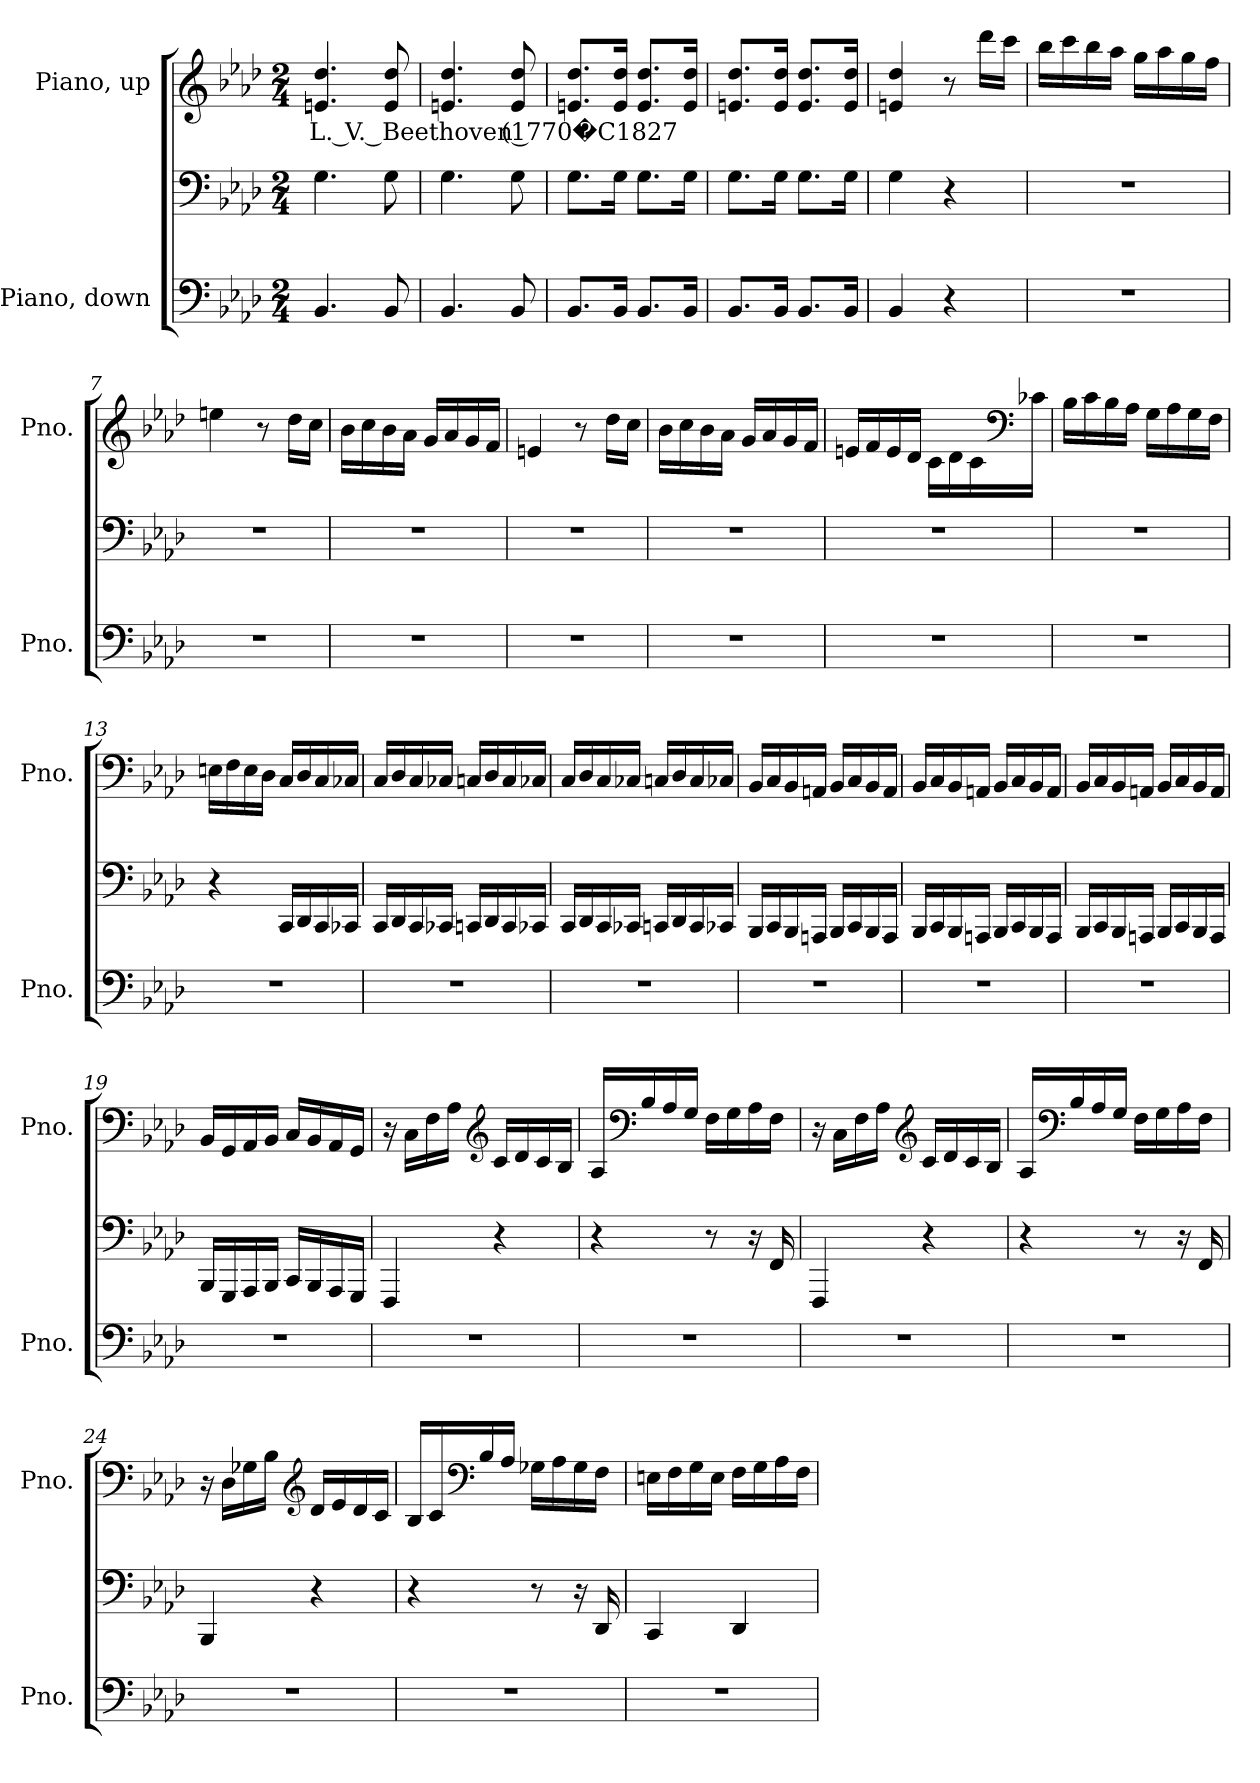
**kern	**kern	**kern	**text
*part2	*part2	*part1	*part1
*staff3	*staff2	*staff1	*staff1
*I"Piano, down	*	*I"Piano, up	*
*I'Pno.	*	*I'Pno.	*
*clefF4	*clefF4	*clefG2	*
*k[b-e-a-d-]	*k[b-e-a-d-]	*k[b-e-a-d-]	*
*M2/4	*M2/4	*M2/4	*
*MM166	*MM166	*MM166	*
=1	=1	=1	=1
!	!	!	!LO:LY:b
4.BB-/	4.G\	4.en/ 4.dd-/	L. V. Beethoven (1770�C1827
8BB-/	8G\	8e/ 8dd-/	.
=2	=2	=2	=2
4.BB-/	4.G\	4.en/ 4.dd-/	.
8BB-/	8G\	8e/ 8dd-/	.
=3	=3	=3	=3
8.BB-/L	8.G\L	8.en/ 8.dd-/L	.
16BB-/Jk	16G\Jk	16e/ 16dd-/Jk	.
8.BB-/L	8.G\L	8.e/ 8.dd-/L	.
16BB-/Jk	16G\Jk	16e/ 16dd-/Jk	.
=4	=4	=4	=4
8.BB-/L	8.G\L	8.en/ 8.dd-/L	.
16BB-/Jk	16G\Jk	16e/ 16dd-/Jk	.
8.BB-/L	8.G\L	8.e/ 8.dd-/L	.
16BB-/Jk	16G\Jk	16e/ 16dd-/Jk	.
!!LO:LB:g=z
=5	=5	=5	=5
4BB-/	4G\	4en/ 4dd-/	.
4r	4r	8r	.
.	.	16ddd-\LL	.
.	.	16ccc\JJ	.
=6	=6	=6	=6
2r	2r	16bb-\LL	.
.	.	16ccc\	.
.	.	16bb-\	.
.	.	16aa-\JJ	.
.	.	16gg\LL	.
.	.	16aa-\	.
.	.	16gg\	.
.	.	16ff\JJ	.
=7	=7	=7	=7
2r	2r	4een\	.
.	.	8r	.
.	.	16dd-\LL	.
.	.	16cc\JJ	.
=8	=8	=8	=8
2r	2r	16b-\LL	.
.	.	16cc\	.
.	.	16b-\	.
.	.	16a-\JJ	.
.	.	16g/LL	.
.	.	16a-/	.
.	.	16g/	.
.	.	16f/JJ	.
=9	=9	=9	=9
2r	2r	4en/	.
.	.	8r	.
.	.	16dd-\LL	.
.	.	16cc\JJ	.
!!LO:LB:g=z
=10	=10	=10	=10
2r	2r	16b-\LL	.
.	.	16cc\	.
.	.	16b-\	.
.	.	16a-\JJ	.
.	.	16g/LL	.
.	.	16a-/	.
.	.	16g/	.
.	.	16f/JJ	.
=11	=11	=11	=11
2r	2r	16en/LL	.
.	.	16f/	.
.	.	16e/	.
.	.	16d-/JJ	.
.	.	16c\LL	.
.	.	16d-\	.
.	.	16c\	.
*	*	*clefF4	*
.	.	16c-X\JJ	.
=12	=12	=12	=12
2r	2r	16B-\LL	.
.	.	16c\	.
.	.	16B-\	.
.	.	16A-\JJ	.
.	.	16G\LL	.
.	.	16A-\	.
.	.	16G\	.
.	.	16F\JJ	.
=13	=13	=13	=13
2r	4r	16En\LL	.
.	.	16F\	.
.	.	16E\	.
.	.	16D-\JJ	.
.	16CC/LL	16C/LL	.
.	16DD-/	16D-/	.
.	16CC/	16C/	.
.	16CC-X/JJ	16C-X/JJ	.
!!LO:LB:g=z
=14	=14	=14	=14
2r	16CC/LL	16C/LL	.
.	16DD-/	16D-/	.
.	16CC/	16C/	.
.	16CC-X/JJ	16C-X/JJ	.
.	16CCn/LL	16Cn/LL	.
.	16DD-/	16D-/	.
.	16CC/	16C/	.
.	16CC-X/JJ	16C-X/JJ	.
=15	=15	=15	=15
2r	16CC/LL	16C/LL	.
.	16DD-/	16D-/	.
.	16CC/	16C/	.
.	16CC-X/JJ	16C-X/JJ	.
.	16CCn/LL	16Cn/LL	.
.	16DD-/	16D-/	.
.	16CC/	16C/	.
.	16CC-X/JJ	16C-X/JJ	.
=16	=16	=16	=16
2r	16BBB-/LL	16BB-/LL	.
.	16CC/	16C/	.
.	16BBB-/	16BB-/	.
.	16AAAn/JJ	16AAn/JJ	.
.	16BBB-/LL	16BB-/LL	.
.	16CC/	16C/	.
.	16BBB-/	16BB-/	.
.	16AAA/JJ	16AA/JJ	.
!!LO:PB:g=z
=17	=17	=17	=17
2r	16BBB-/LL	16BB-/LL	.
.	16CC/	16C/	.
.	16BBB-/	16BB-/	.
.	16AAAn/JJ	16AAn/JJ	.
.	16BBB-/LL	16BB-/LL	.
.	16CC/	16C/	.
.	16BBB-/	16BB-/	.
.	16AAA/JJ	16AA/JJ	.
=18	=18	=18	=18
2r	16BBB-/LL	16BB-/LL	.
.	16CC/	16C/	.
.	16BBB-/	16BB-/	.
.	16AAAn/JJ	16AAn/JJ	.
.	16BBB-/LL	16BB-/LL	.
.	16CC/	16C/	.
.	16BBB-/	16BB-/	.
.	16AAA/JJ	16AA/JJ	.
=19	=19	=19	=19
2r	16BBB-/LL	16BB-/LL	.
.	16GGG/	16GG/	.
.	16AAA-/	16AA-/	.
.	16BBB-/JJ	16BB-/JJ	.
.	16CC/LL	16C/LL	.
.	16BBB-/	16BB-/	.
.	16AAA-/	16AA-/	.
.	16GGG/JJ	16GG/JJ	.
!!LO:LB:g=z
=20	=20	=20	=20
2r	4FFF/	16r	.
.	.	16C\LL	.
.	.	16F\	.
.	.	16A-\JJ	.
*	*	*clefG2	*
.	4r	16c/LL	.
.	.	16d-/	.
.	.	16c/	.
.	.	16B-/JJ	.
=21	=21	=21	=21
2r	4r	16A-/LL	.
*	*	*clefF4	*
.	.	16B-/	.
.	.	16A-/	.
.	.	16G/JJ	.
.	8r	16F\LL	.
.	.	16G\	.
.	16r	16A-\	.
.	16FF/	16F\JJ	.
=22	=22	=22	=22
2r	4FFF/	16r	.
.	.	16C\LL	.
.	.	16F\	.
.	.	16A-\JJ	.
*	*	*clefG2	*
.	4r	16c/LL	.
.	.	16d-/	.
.	.	16c/	.
.	.	16B-/JJ	.
!!LO:LB:g=z
=23	=23	=23	=23
2r	4r	16A-/LL	.
*	*	*clefF4	*
.	.	16B-/	.
.	.	16A-/	.
.	.	16G/JJ	.
.	8r	16F\LL	.
.	.	16G\	.
.	16r	16A-\	.
.	16FF/	16F\JJ	.
=24	=24	=24	=24
2r	4BBB-/	16r	.
.	.	16D-\LL	.
.	.	16G-X\	.
.	.	16B-\JJ	.
*	*	*clefG2	*
.	4r	16d-/LL	.
.	.	16e-/	.
.	.	16d-/	.
.	.	16c/JJ	.
=25	=25	=25	=25
2r	4r	16B-/LL	.
.	.	16c/	.
*	*	*clefF4	*
.	.	16B-/	.
.	.	16A-/JJ	.
.	8r	16G-X\LL	.
.	.	16A-\	.
.	16r	16G-\	.
.	16DD-/	16F\JJ	.
!!LO:LB:g=z
=26	=26	=26	=26
2r	4CC/	16En\LL	.
.	.	16F\	.
.	.	16G\	.
.	.	16E\JJ	.
.	4DD-/	16F\LL	.
.	.	16G\	.
.	.	16A-\	.
.	.	16F\JJ	.
=	=	=	=
*-	*-	*-	*-
